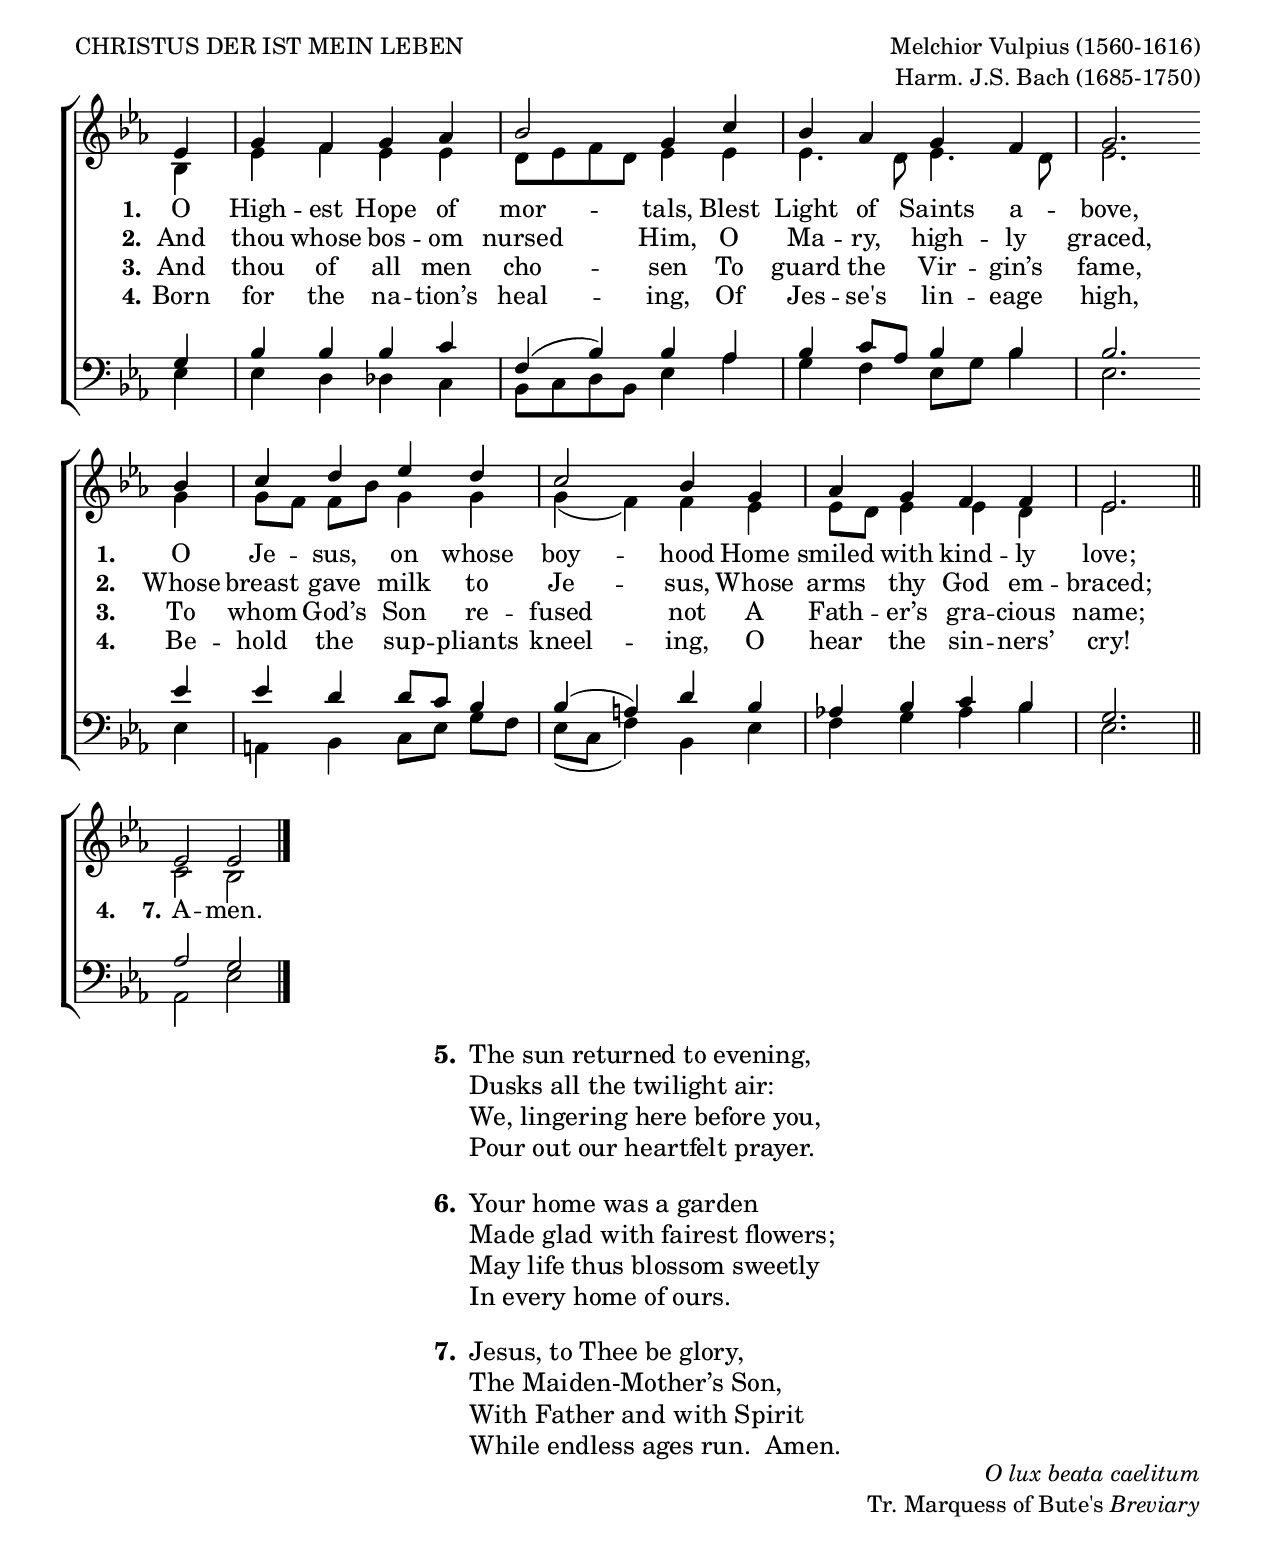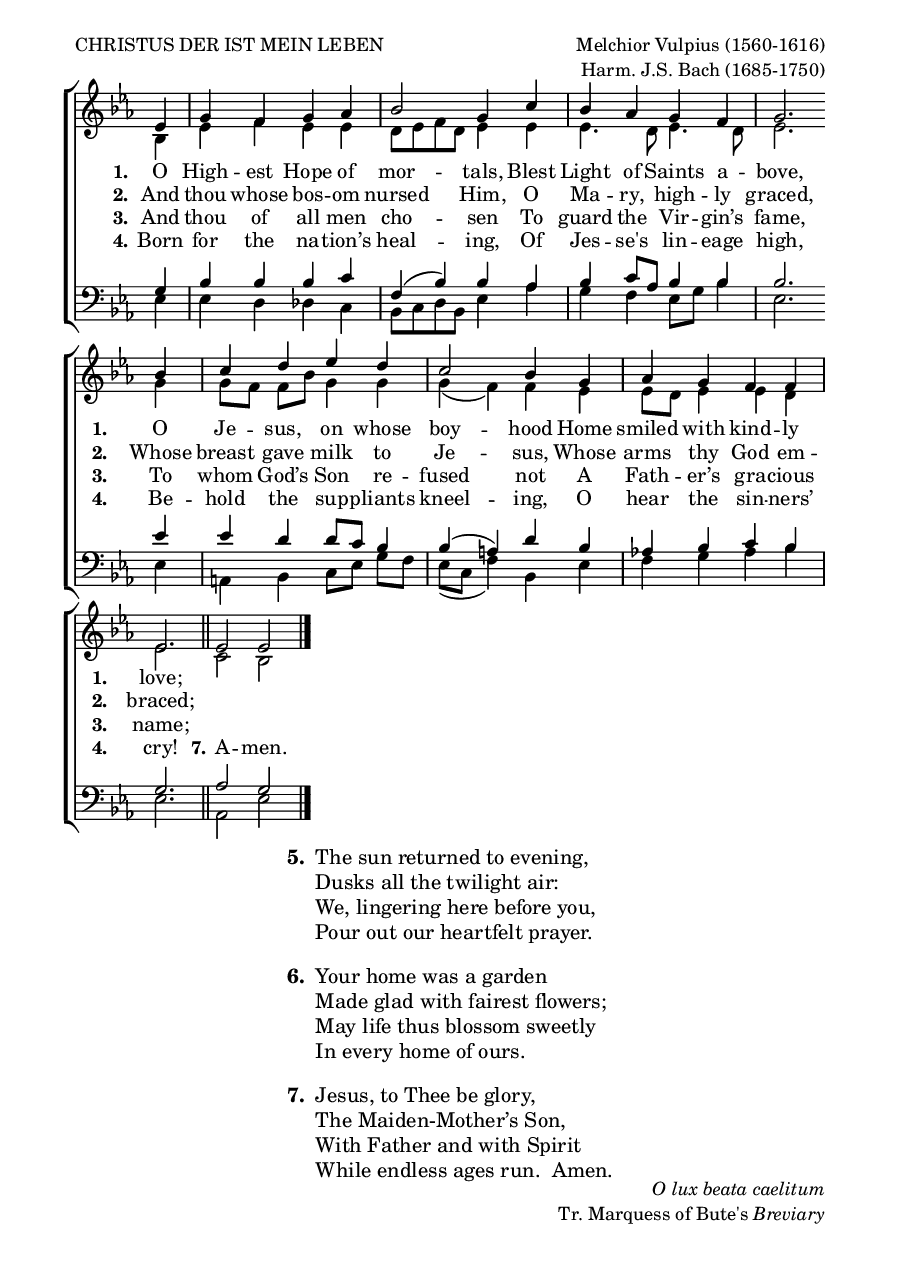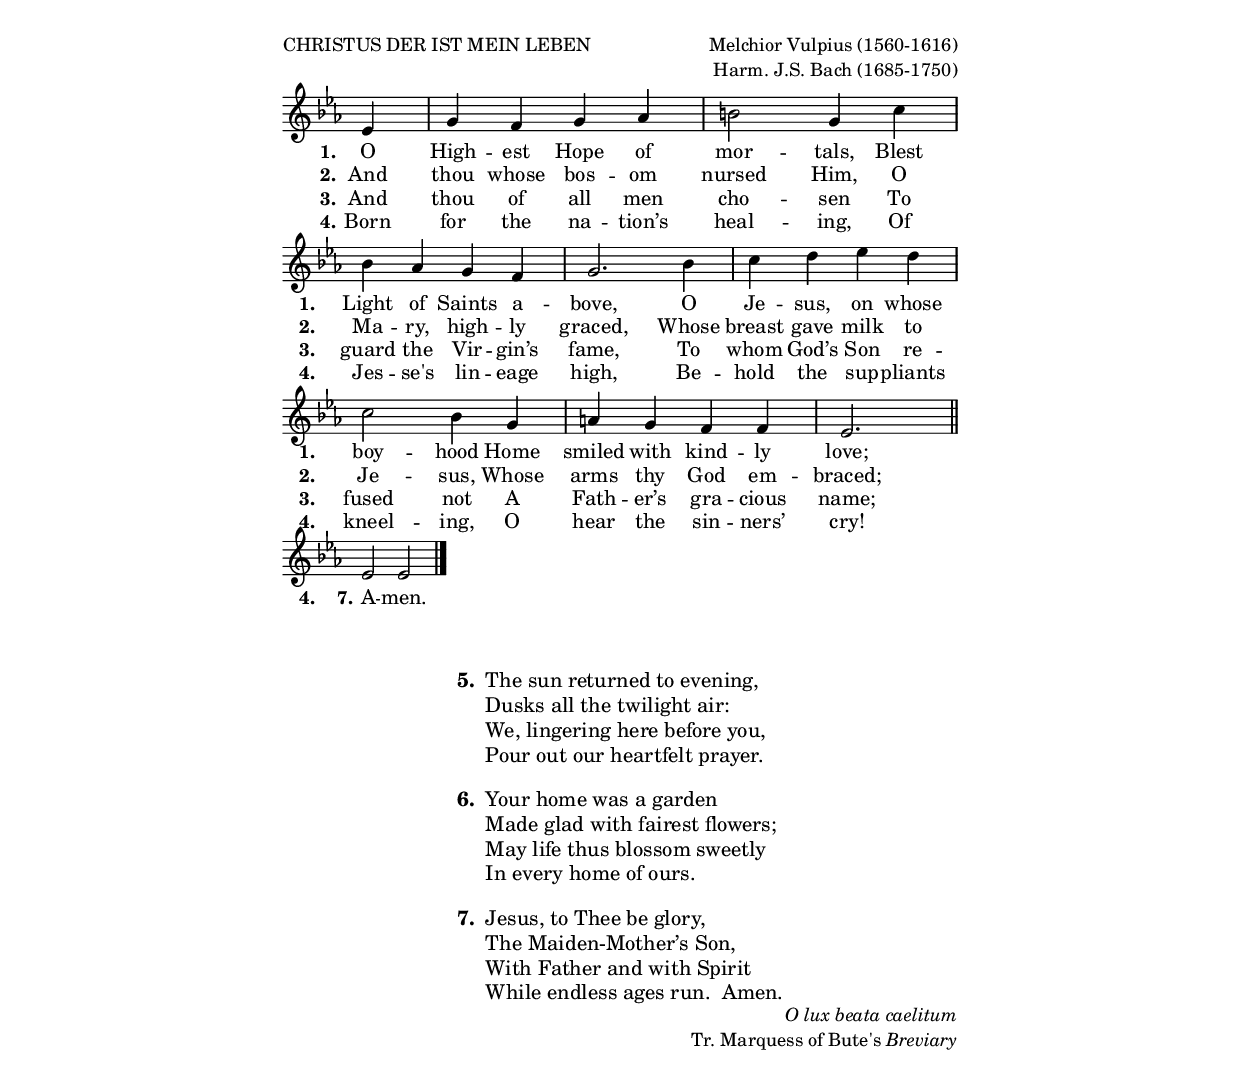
\version "2.18.2"
\include "english.ly"
\include "hymn_definitions.ly"

top = \markup {
  \fill-line {
    \column {
      \line {CHRISTUS DER IST MEIN LEBEN}
    }
    \right-column{
      \line {Melchior Vulpius (1560-1616)}
      \line {Harm. J.S. Bach (1685-1750)}
    }
  }
}

bottom = \markup  {
  \fill-line {
    \null
    \right-column {
      \line {\italic "O lux beata caelitum"}
      \line {Tr. Marquess of Bute's \italic Breviary}
    }
  }
}

\header {
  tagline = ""
}

global = {
  \key ef \major
  \time 4/4
  \autoBeamOff
  \set Staff.midiInstrument = "church organ"
}

melody = \relative c' {
  \global
  \partial 4
  ef4 |
  g f g af |
  bf2 g4 c |
  bf af g f |
  g2.  \bar "" \break
  
  bf4 |
  c d ef d |
  c2 bf4 g |
  af g f f |
\time 3/4  ef2. \bar "||"
  
 \time 4/4 ef2 ef

\bar "|."
}

melodya = \relative c' {
  \global
  \partial 4
  ef4 |
  g f g af |
  b2 g4 c |
  bf af g f |
  g2.  \bar "" %\break
  
  bf4 |
  c d ef d |
  c2 bf4 g |
  a g f f |
\time 3/4  ef2. \bar "||" \break
  
  \time 4/4 ef2 ef

\bar "|."
}

alto = \relative c' {
  \global
  bf4 |
  ef f ef ef |
  d8[ ef f d] ef4 ef |
  ef4. d8 ef4. d8 |
  ef2. 
  
  g4 |
  g8[ f] f[ bf] g4 g |
  g( f) f ef |
  ef8[ d] ef4 ef d4 |
  ef2.
  
  c2 bf2
}

tenor = \relative c' {
  \global
  g4 |
  bf bf bf c |
  f,( bf) bf af |
  bf c8[ af] bf4 bf |
  bf2. 
  
  ef4 |
  ef d d8[ c] bf4 |
  bf( a) d bf |
  af! bf c bf |
  g2.
  
  af2 g
}

bass = \relative c {
  \global
 ef4 |
 ef d df c |
 bf8[ c d bf] ef4 af |
 g f ef8[ g] bf4 |
 ef,2. 
 
 ef4 |
 a, bf c8[ ef] g[ f] |
 ef[( c] f4) bf, ef |
 f g af bf |
 ef,2.
 
 af,2 ef'2
}

verseOne = \lyricmode {
  \vOne
  O High -- est Hope of mor -- tals,
Blest Light of Saints a -- bove,
O Je -- sus, on whose boy -- hood
Home smiled with kind -- ly love;
}

verseTwo = \lyricmode {
  \vTwo
  And thou whose bos -- om nursed Him,
O Ma -- ry, high -- ly graced,
Whose breast gave milk to Je -- sus,
Whose arms thy God em -- braced;
}

verseThree = \lyricmode {
  \vThree
  And thou of all men cho -- sen
To guard the Vir -- gin’s fame,
To whom God’s Son re -- fused not
A Fath -- er’s gra -- cious name;
}

verseFour = \lyricmode {
  \vFour
  Born for the na -- tion’s heal -- ing,
Of Jes -- se's lin -- eage high,
Be -- hold the sup -- pliants kneel -- ing,
O hear the sin -- ners’ cry!

\set stanza = "7." A -- men.
}

\book {
  \include "hymn_paper.ly"
  \header {
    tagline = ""
  }
  \top
  \score {
    \new ChoirStaff <<
      \new Staff  <<
        \new Voice = "soprano" { \voiceOne \melody }
        \new Voice = "alto" { \voiceTwo \alto }
      >>
      \new Lyrics  \lyricsto soprano \verseOne
      \new Lyrics  \lyricsto soprano \verseTwo
      \new Lyrics  \lyricsto soprano \verseThree
      \new Lyrics \lyricsto soprano \verseFour
      \new Staff  <<
        \clef bass
        \new Voice = "tenor" { \voiceOne \tenor }
        \new Voice = "bass" { \voiceTwo \bass }
      >>
    >>
    \midi {
      \context {
        \Score
        tempoWholesPerMinute = #(ly:make-moment 96 4)
      }
    }
    \include "hymn_layout_ragged.ly"
  }
    \markup {
    \vspace #1
  \large {
    \fill-line {
      \hspace #0.1 % moves the column off the left margin;
      % can be removed if space on the page is tight
      \column {
        \line {
          \bold "5. "
          \column {
            "The sun returned to evening,"
"Dusks all the twilight air:"
"We, lingering here before you,"
"Pour out our heartfelt prayer."
          }
        }
    \vspace #1
        \line {
          \bold "6. "
          \column {
            "Your home was a garden"
"Made glad with fairest flowers;"
"May life thus blossom sweetly"
"In every home of ours."
          }
        }
         \vspace #1
        \line {
          \bold "7. "
          \column {
            "Jesus, to Thee be glory,"
"The Maiden-Mother’s Son,"
"With Father and with Spirit"
"While endless ages run.  Amen."
          }
        }
      }
      \hspace #0.1 % gives some extra space on the right margin;
      % can be removed if page space is tight
    }
  }
}
  \bottom
}

%%%%%%
%%%%%%
%%%%%%
#(define output-suffix "Hymnal")
\book {
  \include "hymn_hymnal_paper.ly"
  \header {
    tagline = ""
  }
  \top
  \score { %\transpose c d
    \new ChoirStaff <<
      \new Staff  <<
        \new Voice = "soprano" { \voiceOne \melody }
        \new Voice = "alto" { \voiceTwo \alto }
      >>
      \new Lyrics  \lyricsto soprano \verseOne
      \new Lyrics  \lyricsto soprano \verseTwo
      \new Lyrics  \lyricsto soprano \verseThree
      \new Lyrics \lyricsto soprano \verseFour

      \new Staff  <<
        \clef bass
        \new Voice = "tenor" { \voiceOne \tenor }
        \new Voice = "bass" { \voiceTwo \bass }
      >>
    >>
    \midi {
      \context {
        \Score
        tempoWholesPerMinute = #(ly:make-moment 96 4)
      }
    }
    \include "hymn_layout_ragged.ly"
  }    
      \markup {
    \vspace #1
  \large {
    \fill-line {
      \hspace #0.1 % moves the column off the left margin;
      % can be removed if space on the page is tight
      \column {
        \line {
          \bold "5. "
          \column {
            "The sun returned to evening,"
"Dusks all the twilight air:"
"We, lingering here before you,"
"Pour out our heartfelt prayer."
          }
        }
    \vspace #1
        \line {
          \bold "6. "
          \column {
            "Your home was a garden"
"Made glad with fairest flowers;"
"May life thus blossom sweetly"
"In every home of ours."
          }
        }
         \vspace #1
        \line {
          \bold "7. "
          \column {
            "Jesus, to Thee be glory,"
"The Maiden-Mother’s Son,"
"With Father and with Spirit"
"While endless ages run.  Amen."
          }
        }
      }
       \hspace #0.1 % gives some extra space on the right margin;
      % can be removed if page space is tight
          }
  }
}
  \bottom
}

%%%%%%
%%%%%%
%%%%%%
#(define output-suffix "Melody")
\book {
  \include "lilypond-book-preamble.ly"
  \include "hymn_melody_paper.ly"
  \top
  \score {
    %\transpose c bf,
    <<
      \new Voice = "tune" {
        \melodya
      }
      \new Lyrics \lyricsto "tune" { \verseOne }
      \new Lyrics \lyricsto "tune" { \verseTwo }
      \new Lyrics \lyricsto "tune" { \verseThree }
      \new Lyrics \lyricsto "tune" { \verseFour}

    >>
    \include "hymn_layout_ragged.ly"
  }
  \markup {
    \vspace #0.5
  }
      \markup {
    \vspace #1
  \large {
    \fill-line {
      \hspace #0.1 % moves the column off the left margin;
      % can be removed if space on the page is tight
      \column {
        \line {
          \bold "5. "
          \column {
            "The sun returned to evening,"
"Dusks all the twilight air:"
"We, lingering here before you,"
"Pour out our heartfelt prayer."
          }
        }
    \vspace #1
        \line {
          \bold "6. "
          \column {
            "Your home was a garden"
"Made glad with fairest flowers;"
"May life thus blossom sweetly"
"In every home of ours."
          }
        }
         \vspace #1
        \line {
          \bold "7. "
          \column {
            "Jesus, to Thee be glory,"
"The Maiden-Mother’s Son,"
"With Father and with Spirit"
"While endless ages run.  Amen."
          }
        }
      }
       \hspace #0.1 % gives some extra space on the right margin;
      % can be removed if page space is tight
          }
  }
}
  \bottom
}
